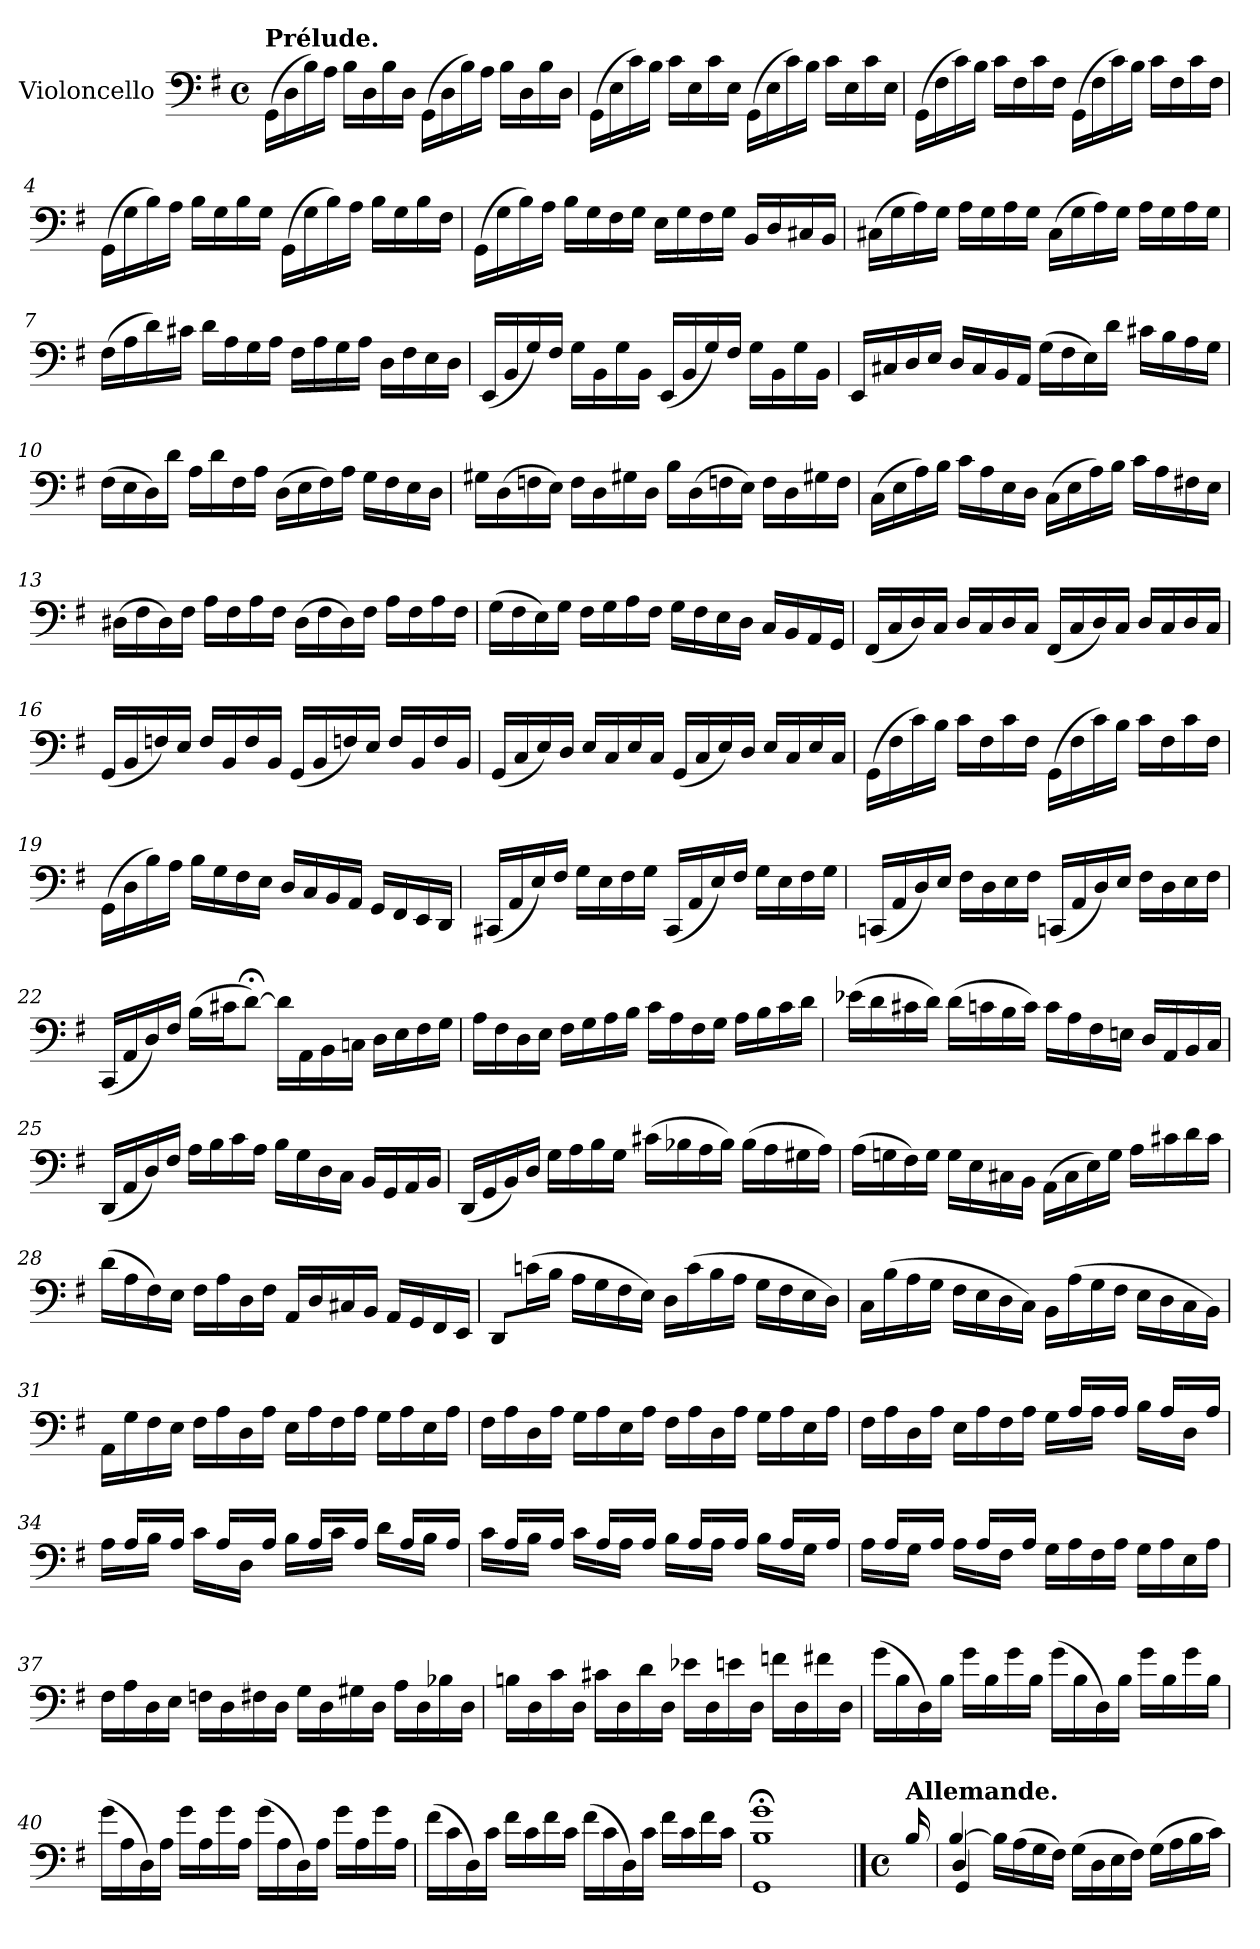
**kern
*part1
*staff1
*I"Violoncello
*I'Vc.
*clefF4
*k[f#]
*M4/4
*met(c)
=1
!LO:TX:a:B:t=Prélude.
(>16GG\LL
16D\
16B\)
16A\JJ
16B\LL
16D\
16B\
16D\JJ
(>16GG\LL
16D\
16B\)
16A\JJ
16B\LL
16D\
16B\
16D\JJ
=2
(>16GG\LL
16E\
16c\)
16B\JJ
16c\LL
16E\
16c\
16E\JJ
(>16GG\LL
16E\
16c\)
16B\JJ
16c\LL
16E\
16c\
16E\JJ
=3
(>16GG\LL
16F#\
16c\)
16B\JJ
16c\LL
16F#\
16c\
16F#\JJ
(>16GG\LL
16F#\
16c\)
16B\JJ
16c\LL
16F#\
16c\
16F#\JJ
!!LO:LB:g=z
=4
(>16GG\LL
16G\
16B\)
16A\JJ
16B\LL
16G\
16B\
16G\JJ
(>16GG\LL
16G\
16B\)
16A\JJ
16B\LL
16G\
16B\
16F#\JJ
=5
(>16GG\LL
16G\
16B\)
16A\JJ
16B\LL
16G\
16F#\
16G\JJ
16E\LL
16G\
16F#\
16G\JJ
16BB/LL
16D/
16C#X/
16BB/JJ
=6
(>16C#X\LL
16G\
16A\)
16G\JJ
16A\LL
16G\
16A\
16G\JJ
(>16C#\LL
16G\
16A\)
16G\JJ
16A\LL
16G\
16A\
16G\JJ
=7
(>16F#\LL
16A\
16d\)
16c#X\JJ
16d\LL
16A\
16G\
16A\JJ
16F#\LL
16A\
16G\
16A\JJ
16D\LL
16F#\
16E\
16D\JJ
!!LO:LB:g=z
=8
(<16EE/LL
16BB/
16G/)
16F#/JJ
16G\LL
16BB\
16G\
16BB\JJ
(<16EE/LL
16BB/
16G/)
16F#/JJ
16G\LL
16BB\
16G\
16BB\JJ
=9
16EE/LL
16C#X/
16D/
16E/JJ
16D/LL
16C#/
16BB/
16AA/JJ
(>16G\LL
16F#\
16E\)
16d\JJ
16c#X\LL
16B\
16A\
16G\JJ
=10
(>16F#\LL
16E\
16D\)
16d\JJ
16A\LL
16d\
16F#\
16A\JJ
(>16D\LL
16E\
16F#\)
16A\JJ
16G\LL
16F#\
16E\
16D\JJ
=11
16G#X\LL
(>16D\
16Fn\
16E\JJ)
16F\LL
16D\
16G#X\
16D\JJ
16B\LL
(>16D\
16Fn\
16E\JJ)
16F\LL
16D\
16G#X\
16F\JJ
!!LO:LB:g=z
=12
(>16C\LL
16E\
16A\)
16B\JJ
16c\LL
16A\
16E\
16D\JJ
(>16C\LL
16E\
16A\)
16B\JJ
16c\LL
16A\
16F#X\
16E\JJ
=13
(>16D#X\LL
16F#\
16D#\)
16F#\JJ
16A\LL
16F#\
16A\
16F#\JJ
(>16D#\LL
16F#\
16D#\)
16F#\JJ
16A\LL
16F#\
16A\
16F#\JJ
=14
(>16G\LL
16F#\
16E\)
16G\JJ
16F#\LL
16G\
16A\
16F#\JJ
16G\LL
16F#\
16E\
16D\JJ
16C/LL
16BB/
16AA/
16GG/JJ
=15
(<16FF#/LL
16C/
16D/)
16C/JJ
16D/LL
16C/
16D/
16C/JJ
(<16FF#/LL
16C/
16D/)
16C/JJ
16D/LL
16C/
16D/
16C/JJ
!!LO:LB:g=z
=16
(<16GG/LL
16BB/
16Fn/)
16E/JJ
16F/LL
16BB/
16F/
16BB/JJ
(<16GG/LL
16BB/
16Fn/)
16E/JJ
16F/LL
16BB/
16F/
16BB/JJ
=17
(<16GG/LL
16C/
16E/)
16D/JJ
16E/LL
16C/
16E/
16C/JJ
(<16GG/LL
16C/
16E/)
16D/JJ
16E/LL
16C/
16E/
16C/JJ
=18
(>16GG\LL
16F#\
16c\)
16B\JJ
16c\LL
16F#\
16c\
16F#\JJ
(>16GG\LL
16F#\
16c\)
16B\JJ
16c\LL
16F#\
16c\
16F#\JJ
=19
(>16GG\LL
16D\
16B\)
16A\JJ
16B\LL
16G\
16F#\
16E\JJ
16D/LL
16C/
16BB/
16AA/JJ
16GG/LL
16FF#/
16EE/
16DD/JJ
!!LO:LB:g=z
=20
(<16CC#X/LL
16AA/
16E/)
16F#/JJ
16G\LL
16E\
16F#\
16G\JJ
(<16CC#/LL
16AA/
16E/)
16F#/JJ
16G\LL
16E\
16F#\
16G\JJ
=21
(<16CCn/LL
16AA/
16D/)
16E/JJ
16F#\LL
16D\
16E\
16F#\JJ
(<16CCn/LL
16AA/
16D/)
16E/JJ
16F#\LL
16D\
16E\
16F#\JJ
=22
(<16CC/LL
16AA/
16D/)
16F#/JJ
(>16B\LL
16c#X\J
[8d;<\J)
16d\LL]
16AA\
16BB\
16Cn\JJ
16D\LL
16E\
16F#\
16G\JJ
=23
16A\LL
16F#\
16D\
16E\JJ
16F#\LL
16G\
16A\
16B\JJ
16c\LL
16A\
16F#\
16G\JJ
16A\LL
16B\
16c\
16d\JJ
!!LO:LB:g=z
=24
(>16e-X\LL
16d\
16c#X\
16d\JJ)
(>16d\LL
16cn\
16B\
16c\JJ)
16c\LL
16A\
16F#\
16En\JJ
16D/LL
16AA/
16BB/
16C/JJ
=25
(<16DD/LL
16AA/
16D/)
16F#/JJ
16A\LL
16B\
16c\
16A\JJ
16B\LL
16G\
16D\
16C\JJ
16BB/LL
16GG/
16AA/
16BB/JJ
=26
(<16DD/LL
16GG/
16BB/)
16D/JJ
16G\LL
16A\
16B\
16G\JJ
(>16c#X\LL
16B-X\
16A\
16B-\JJ)
(>16B-\LL
16A\
16G#X\
16A\JJ)
!!LO:LB:g=z
=27
(>16A\LL
16Gn\
16F#\)
16G\JJ
16G\LL
16E\
16C#X\
16BB\JJ
(>16AA\LL
16C#\
16E\)
16G\JJ
16A\LL
16c#X\
16d\
16c#\JJ
=28
(>16d\LL
16A\
16F#\)
16E\JJ
16F#\LL
16A\
16D\
16F#\JJ
16AA/LL
16D/
16C#X/
16BB/JJ
16AA/LL
16GG/
16FF#/
16EE/JJ
=29
8DD/L
(>16cn\L
16B\JJ
16A\LL
16G\
16F#\
16E\JJ)
16D\LL
(>16c\
16B\
16A\JJ
16G\LL
16F#\
16E\
16D\JJ)
!!LO:LB:g=z
=30
16C\LL
(>16B\
16A\
16G\JJ
16F#\LL
16E\
16D\
16C\JJ)
16BB\LL
(>16A\
16G\
16F#\JJ
16E\LL
16D\
16C\
16BB\JJ)
=31
16AA\LL
16G\
16F#\
16E\JJ
16F#\LL
16A\
16D\
16A\JJ
16E\LL
16A\
16F#\
16A\JJ
16G\LL
16A\
16E\
16A\JJ
=32
16F#\LL
16A\
16D\
16A\JJ
16G\LL
16A\
16E\
16A\JJ
16F#\LL
16A\
16D\
16A\JJ
16G\LL
16A\
16E\
16A\JJ
!!LO:LB:g=z
=33
*^
16F#\LL	2ryy
16A\	.
16D\	.
16A\JJ	.
16E\LL	.
16A\	.
16F#\	.
16A\JJ	.
16ryy	16G\LL
16A/LL	16rcyy
16rBByy	16A\JJ
16A/JJ	16ryy
16rBByy	16B\LL
16A/LL	16rAyy
16ryy	16D\JJ
16A/JJ	16ryy
=34	=34
16ryy	16A\LL
16A/LL	16rcyy
16rBByy	16B\JJ
16A/JJ	16ryy
16ryy	16c\LL
16A/LL	16ryy
16rBByy	16D\JJ
16A/JJ	16ryy
16ryy	16B\LL
16A/LL	16rcyy
16rBByy	16c\JJ
16A/JJ	16ryy
16ryy	16d\LL
16A/LL	16reyy
16rBByy	16B\JJ
16A/JJ	16ryy
=35	=35
16ryy	16c\LL
16A/LL	16rcyy
16rBByy	16B\JJ
16A/JJ	16ryy
16ryy	16c\LL
16A/LL	16reyy
16rBByy	16A\JJ
16A/JJ	16ryy
16ryy	16B\LL
16A/LL	16rcyy
16rBByy	16A\JJ
16A/JJ	16ryy
16ryy	16B\LL
16A/LL	16rcyy
16rBByy	16G\JJ
16A/JJ	16ryy
!!LO:LB:g=z	!!
=36	=36
16ryy	16A\LL
16A/LL	16rcyy
16rBByy	16G\JJ
16A/JJ	16ryy
16ryy	16A\LL
16A/LL	16rAyy
16rBByy	16F#\JJ
16A/JJ	16ryy
16G\LL	2ryy
16A\	.
16F#\	.
16A\JJ	.
16G\LL	.
16A\	.
16E\	.
16A\JJ	.
*v	*v
=37
16F#\LL
16A\
16D\
16E\JJ
16Fn\LL
16D\
16F#X\
16D\JJ
16G\LL
16D\
16G#X\
16D\JJ
16A\LL
16D\
16B-X\
16D\JJ
=38
16Bn\LL
16D\
16c\
16D\JJ
16c#X\LL
16D\
16d\
16D\JJ
16e-X\LL
16D\
16en\
16D\JJ
16fn\LL
16D\
16f#X\
16D\JJ
!!LO:LB:g=z
=39
(>16g\LL
16B\
16D\)
16B\JJ
16g\LL
16B\
16g\
16B\JJ
(>16g\LL
16B\
16D\)
16B\JJ
16g\LL
16B\
16g\
16B\JJ
=40
(>16g\LL
16A\
16D\)
16A\JJ
16g\LL
16A\
16g\
16A\JJ
(>16g\LL
16A\
16D\)
16A\JJ
16g\LL
16A\
16g\
16A\JJ
=41
(>16f#\LL
16c\
16D\)
16c\JJ
16f#\LL
16c\
16f#\
16c\JJ
(>16f#\LL
16c\
16D\)
16c\JJ
16f#\LL
16c\
16f#\
16c\JJ
=42
1GG;< 1B;< 1g;<
!!LO:PB:g=z
==
*M4/4
*met(c)
!LO:TX:a:B:t=Allemande.
16B/
=1
*^
*	*^
[4B/	4D/	4GG/
16B\LL]	4ryy	4ryy
(>16A\	.	.
16G\	.	.
16F#\JJ)	.	.
(>16G\LL	2ryy	2ryy
16D\	.	.
16E\	.	.
16F#\JJ)	.	.
(>16G\LL	.	.
16A\	.	.
16B\	.	.
16c\JJ)	.	.
*v	*v	*v
=
*-
